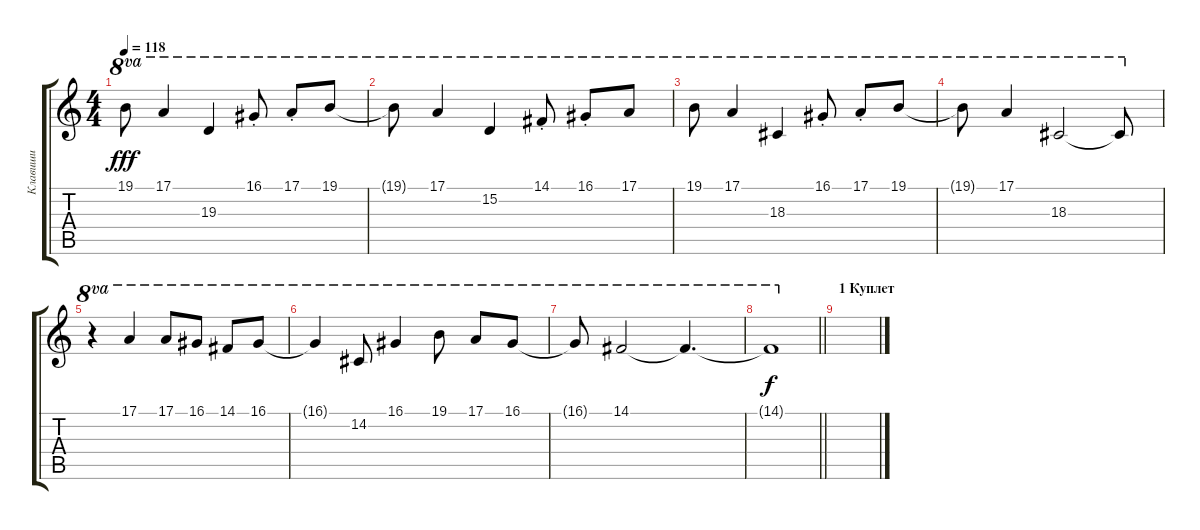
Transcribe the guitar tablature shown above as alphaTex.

\track ("Клавиши" "Клавиши") {instrument synthbrass1}
\staff {score tabs}
\tuning (E4 B3 G3 D3 A2 E2) {hide}
\ts (4 4)
\tempo 118
\clef g2
\ks c
19.1.8{ot 8va dy fff} 17.1.4{ot 8va} 19.3.4{ot 8va} 16.1{st}.8{ot 8va} 17.1{st}.8{ot 8va} 19.1.8{ot 8va} |
19.1{t}.8{ot 8va} 17.1.4{ot 8va} 15.2.4{ot 8va} 14.1{st}.8{ot 8va} 16.1{st}.8{ot 8va} 17.1.8{ot 8va} |
19.1.8{ot 8va} 17.1.4{ot 8va} 18.3.4{ot 8va} 16.1{st}.8{ot 8va} 17.1{st}.8{ot 8va} 19.1.8{ot 8va} |
19.1{t}.8{ot 8va} 17.1.4{ot 8va} 18.3.2{ot 8va} 18.3{t}.8{ot 8va} |
r.4{ot 8va} 17.1.4{ot 8va} 17.1.8{ot 8va} 16.1.8{ot 8va} 14.1.8{ot 8va} 16.1.8{ot 8va} |
16.1{t}.4{ot 8va} 14.2.8{ot 8va} 16.1.4{ot 8va} 19.1.8{ot 8va} 17.1.8{ot 8va} 16.1.8{ot 8va} |
16.1{t}.8{ot 8va} 14.1.2{ot 8va} 14.1{t}.4{d ot 8va} |
\barLineRight lightlight
14.1{t}.1{ot 8va dy f} |
\section ("" "1 Куплет")
